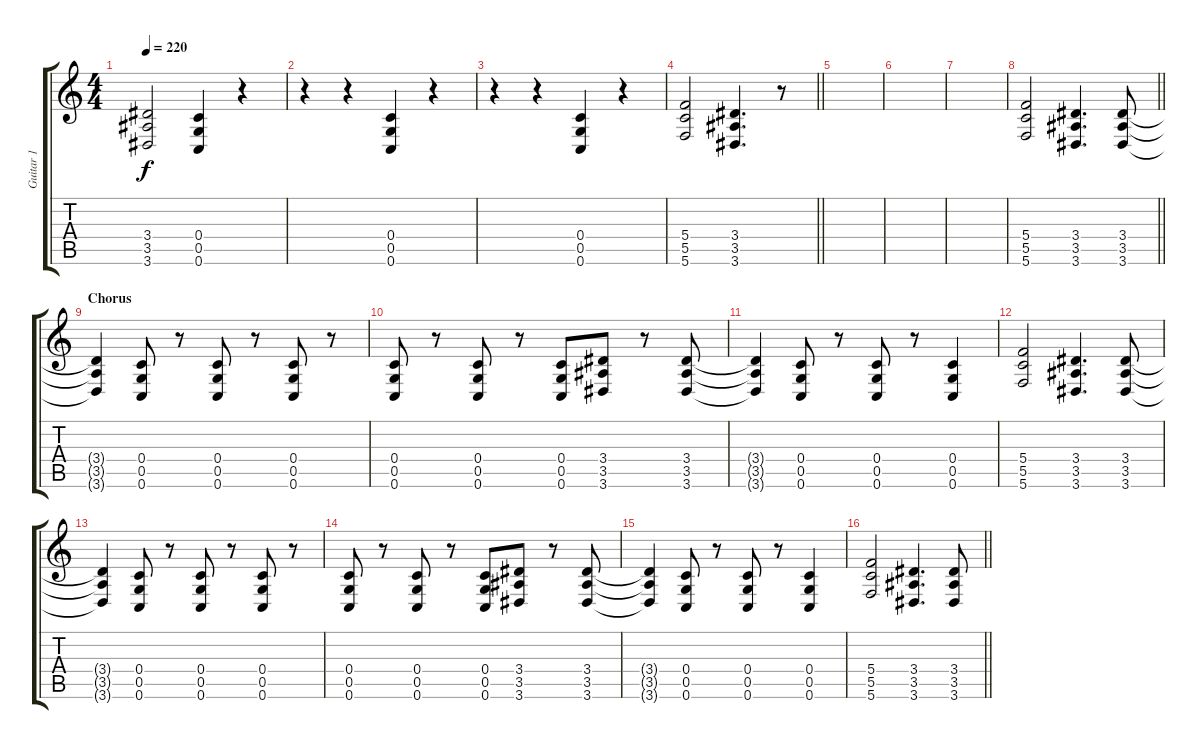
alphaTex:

\track ("Guitar 1" "Guitar 1") {instrument distortionguitar}
\staff {score tabs}
\tuning (D4 A3 F3 C3 G2 C2) {hide}
\ts (4 4)
\tempo 220
\clef g2
\ks c
(3.4{t} 3.5{t} 3.6{t}).2{dy f} (0.4 0.5 0.6).4 r.4 |
r.4 r.4 (0.4 0.5 0.6).4 r.4 |
r.4 r.4 (0.4 0.5 0.6).4 r.4 |
\barLineRight lightlight
(5.4 5.5 5.6).2 (3.4 3.5 3.6).4{d} r.8 |
\section ("" "")
|
|
|
\barLineRight lightlight
(5.4 5.5 5.6).2 (3.4 3.5 3.6).4{d} (3.4 3.5 3.6).8 |
\section ("" "Chorus")
(3.4{t} 3.5{t} 3.6{t}).4 (0.4 0.5 0.6).8 r.8 (0.4 0.5 0.6).8 r.8 (0.4 0.5 0.6).8 r.8 |
(0.4 0.5 0.6).8 r.8 (0.4 0.5 0.6).8 r.8 (0.4 0.5 0.6).8 (3.4 3.5 3.6).8 r.8 (3.4 3.5 3.6).8 |
(3.4{t} 3.5{t} 3.6{t}).4 (0.4 0.5 0.6).8 r.8 (0.4 0.5 0.6).8 r.8 (0.4 0.5 0.6).4 |
(5.4 5.5 5.6).2 (3.4 3.5 3.6).4{d} (3.4 3.5 3.6).8 |
(3.4{t} 3.5{t} 3.6{t}).4 (0.4 0.5 0.6).8 r.8 (0.4 0.5 0.6).8 r.8 (0.4 0.5 0.6).8 r.8 |
(0.4 0.5 0.6).8 r.8 (0.4 0.5 0.6).8 r.8 (0.4 0.5 0.6).8 (3.4 3.5 3.6).8 r.8 (3.4 3.5 3.6).8 |
(3.4{t} 3.5{t} 3.6{t}).4 (0.4 0.5 0.6).8 r.8 (0.4 0.5 0.6).8 r.8 (0.4 0.5 0.6).4 |
\barLineRight lightlight
(5.4 5.5 5.6).2 (3.4 3.5 3.6).4{d} (3.4 3.5 3.6).8
